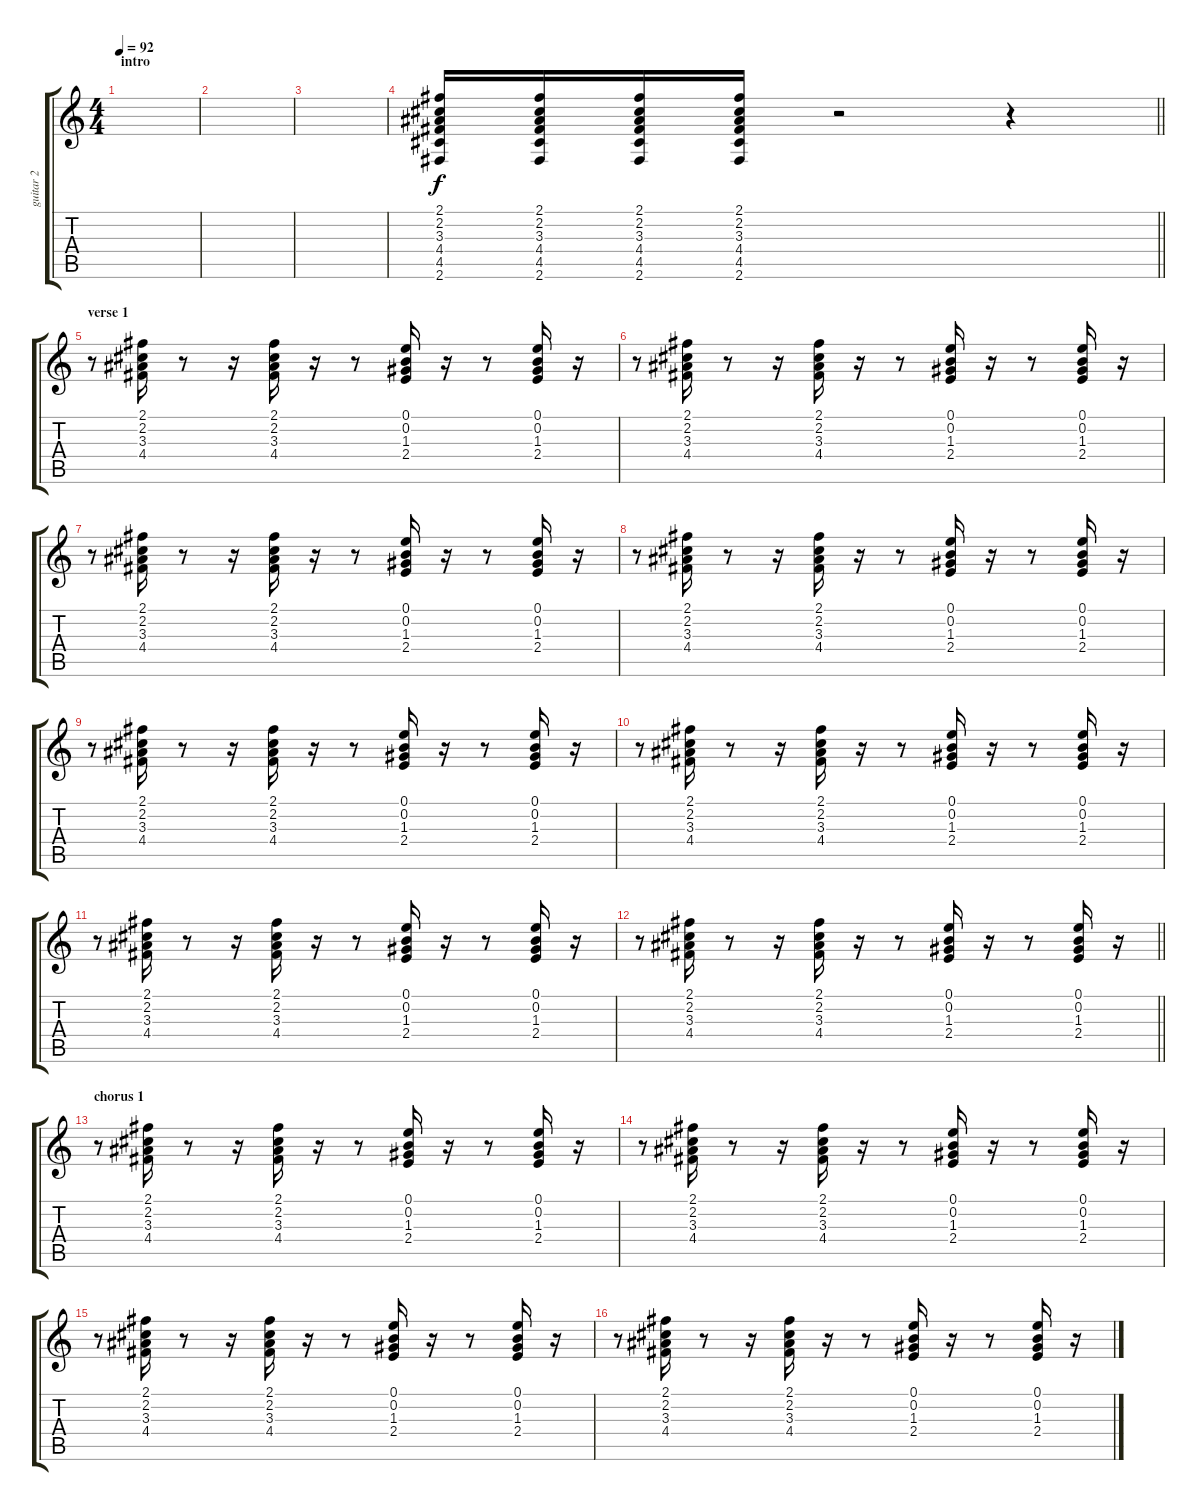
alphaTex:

\track ("guitar 2" "guitar 2") {instrument overdrivenguitar}
\staff {score tabs}
\tuning (E4 B3 G3 D3 A2 E2) {hide}
\ts (4 4)
\section ("" "intro")
\tempo 92
\clef g2
\ks c
|
|
|
\barLineRight lightlight
(2.1 2.2 3.3 4.4 4.5 2.6).16 (2.1 2.2 3.3 4.4 4.5 2.6).16 (2.1 2.2 3.3 4.4 4.5 2.6).16 (2.1 2.2 3.3 4.4 4.5 2.6).16 r.2 r.4 |
\section ("" "verse 1")
r.8{balance 8 instrument electricguitarclean} (2.1 2.2 3.3 4.4).16 r.8 r.16 (2.1 2.2 3.3 4.4).16 r.16 r.8 (0.1 0.2 1.3 2.4).16 r.16 r.8 (0.1 0.2 1.3 2.4).16 r.16 |
r.8 (2.1 2.2 3.3 4.4).16 r.8 r.16 (2.1 2.2 3.3 4.4).16 r.16 r.8 (0.1 0.2 1.3 2.4).16 r.16 r.8 (0.1 0.2 1.3 2.4).16 r.16 |
r.8 (2.1 2.2 3.3 4.4).16 r.8 r.16 (2.1 2.2 3.3 4.4).16 r.16 r.8 (0.1 0.2 1.3 2.4).16 r.16 r.8 (0.1 0.2 1.3 2.4).16 r.16 |
r.8 (2.1 2.2 3.3 4.4).16 r.8 r.16 (2.1 2.2 3.3 4.4).16 r.16 r.8 (0.1 0.2 1.3 2.4).16 r.16 r.8 (0.1 0.2 1.3 2.4).16 r.16 |
r.8 (2.1 2.2 3.3 4.4).16 r.8 r.16 (2.1 2.2 3.3 4.4).16 r.16 r.8 (0.1 0.2 1.3 2.4).16 r.16 r.8 (0.1 0.2 1.3 2.4).16 r.16 |
r.8 (2.1 2.2 3.3 4.4).16 r.8 r.16 (2.1 2.2 3.3 4.4).16 r.16 r.8 (0.1 0.2 1.3 2.4).16 r.16 r.8 (0.1 0.2 1.3 2.4).16 r.16 |
r.8 (2.1 2.2 3.3 4.4).16 r.8 r.16 (2.1 2.2 3.3 4.4).16 r.16 r.8 (0.1 0.2 1.3 2.4).16 r.16 r.8 (0.1 0.2 1.3 2.4).16 r.16 |
\barLineRight lightlight
r.8 (2.1 2.2 3.3 4.4).16 r.8 r.16 (2.1 2.2 3.3 4.4).16 r.16 r.8 (0.1 0.2 1.3 2.4).16 r.16 r.8 (0.1 0.2 1.3 2.4).16 r.16 |
\section ("" "chorus 1")
r.8 (2.1 2.2 3.3 4.4).16 r.8 r.16 (2.1 2.2 3.3 4.4).16 r.16 r.8 (0.1 0.2 1.3 2.4).16 r.16 r.8 (0.1 0.2 1.3 2.4).16 r.16 |
r.8 (2.1 2.2 3.3 4.4).16 r.8 r.16 (2.1 2.2 3.3 4.4).16 r.16 r.8 (0.1 0.2 1.3 2.4).16 r.16 r.8 (0.1 0.2 1.3 2.4).16 r.16 |
r.8 (2.1 2.2 3.3 4.4).16 r.8 r.16 (2.1 2.2 3.3 4.4).16 r.16 r.8 (0.1 0.2 1.3 2.4).16 r.16 r.8 (0.1 0.2 1.3 2.4).16 r.16 |
r.8 (2.1 2.2 3.3 4.4).16 r.8 r.16 (2.1 2.2 3.3 4.4).16 r.16 r.8 (0.1 0.2 1.3 2.4).16 r.16 r.8 (0.1 0.2 1.3 2.4).16 r.16
